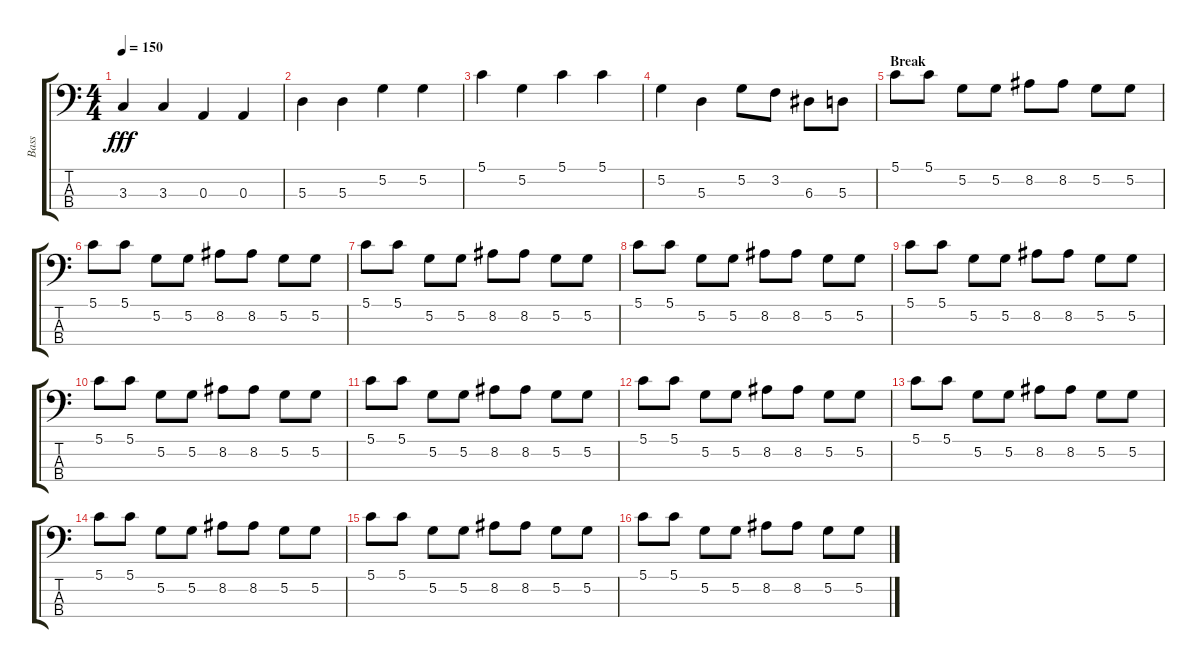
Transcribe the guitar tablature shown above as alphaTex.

\track ("Bass" "Bass") {instrument electricguitarmuted}
\staff {score tabs}
\tuning (G2 D2 A1 E1) {hide}
\ts (4 4)
\tempo 150
\clef f4
\ks c
3.3.4{dy fff} 3.3.4 0.3.4 0.3.4 |
5.3.4 5.3.4 5.2.4 5.2.4 |
5.1.4 5.2.4 5.1.4 5.1.4 |
5.2.4 5.3.4 5.2.8 3.2.8 6.3.8 5.3.8 |
\section ("" "Break")
5.1.8 5.1.8 5.2.8 5.2.8 8.2.8 8.2.8 5.2.8 5.2.8 |
5.1.8 5.1.8 5.2.8 5.2.8 8.2.8 8.2.8 5.2.8 5.2.8 |
5.1.8 5.1.8 5.2.8 5.2.8 8.2.8 8.2.8 5.2.8 5.2.8 |
5.1.8 5.1.8 5.2.8 5.2.8 8.2.8 8.2.8 5.2.8 5.2.8 |
5.1.8 5.1.8 5.2.8 5.2.8 8.2.8 8.2.8 5.2.8 5.2.8 |
5.1.8 5.1.8 5.2.8 5.2.8 8.2.8 8.2.8 5.2.8 5.2.8 |
5.1.8 5.1.8 5.2.8 5.2.8 8.2.8 8.2.8 5.2.8 5.2.8 |
5.1.8 5.1.8 5.2.8 5.2.8 8.2.8 8.2.8 5.2.8 5.2.8 |
5.1.8 5.1.8 5.2.8 5.2.8 8.2.8 8.2.8 5.2.8 5.2.8 |
5.1.8 5.1.8 5.2.8 5.2.8 8.2.8 8.2.8 5.2.8 5.2.8 |
5.1.8 5.1.8 5.2.8 5.2.8 8.2.8 8.2.8 5.2.8 5.2.8 |
5.1.8 5.1.8 5.2.8 5.2.8 8.2.8 8.2.8 5.2.8 5.2.8
